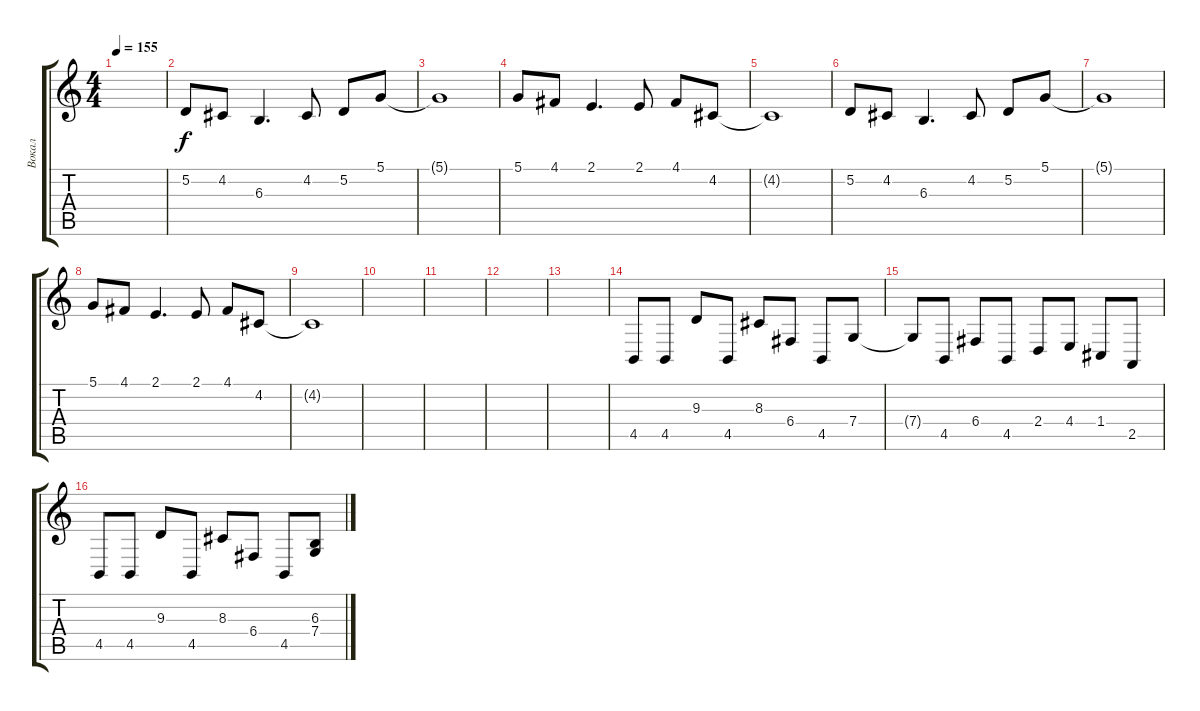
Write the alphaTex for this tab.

\track ("Вокал" "Вокал") {instrument pad1newage}
\staff {score tabs}
\tuning (D4 A3 F3 C3 G2 D2) {hide}
\ts (4 4)
\tempo 155
\clef g2
\ks c
|
5.2.8 4.2.8 6.3.4{d} 4.2.8 5.2.8 5.1.8 |
5.1{t}.1 |
5.1.8 4.1.8 2.1.4{d} 2.1.8 4.1.8 4.2.8 |
4.2{t}.1 |
5.2.8 4.2.8 6.3.4{d} 4.2.8 5.2.8 5.1.8 |
5.1{t}.1 |
5.1.8 4.1.8 2.1.4{d} 2.1.8 4.1.8 4.2.8 |
4.2{t}.1 |
|
|
|
|
4.5.8 4.5.8 9.3.8 4.5.8 8.3.8 6.4.8 4.5.8 7.4.8 |
7.4{t}.8 4.5.8 6.4.8 4.5.8 2.4.8 4.4.8 1.4.8 2.5.8 |
4.5.8 4.5.8 9.3.8 4.5.8 8.3.8 6.4.8 4.5.8 (6.3 7.4).8
